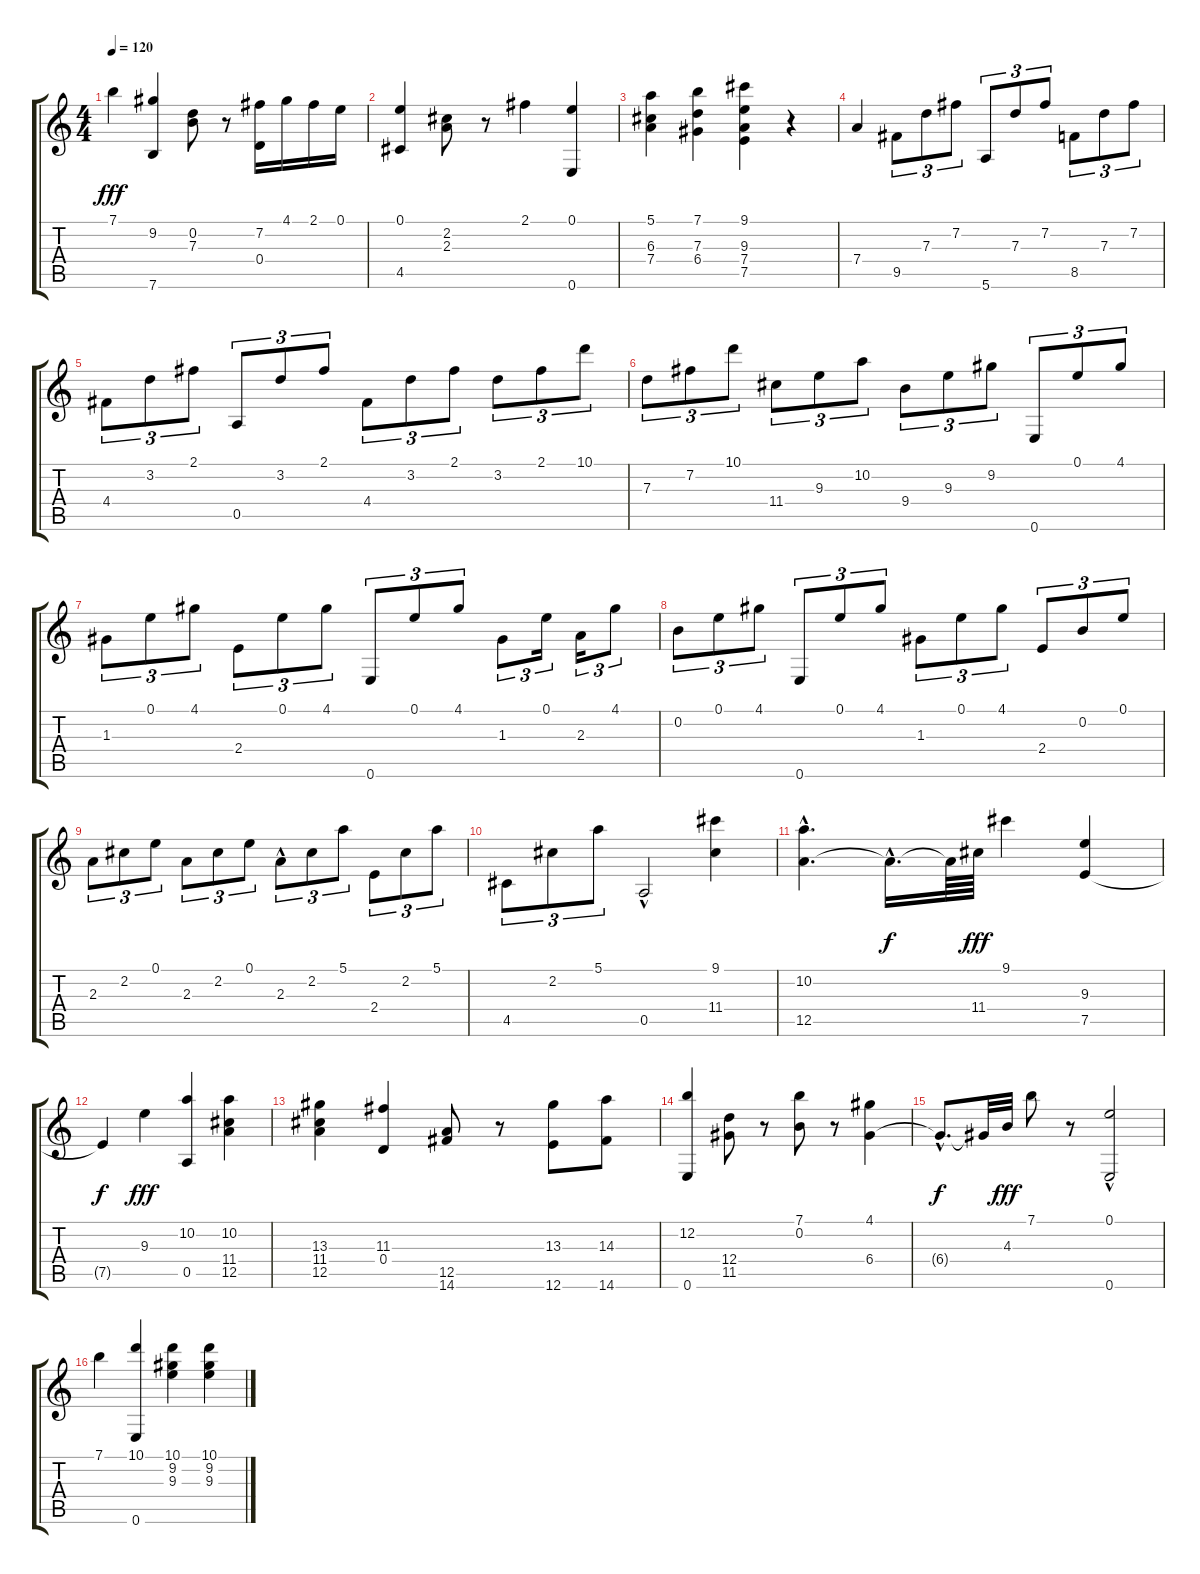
\track "" {instrument acousticguitarnylon}
\staff {score tabs}
\tuning (E4 B3 G3 D3 A2 E2) {hide}
\ts (4 4)
\tempo 120
\clef g2
\ks c
7.1.4{dy fff} (9.2 7.6).4 (0.2 7.3).8 r.8 (7.2 0.4).16 4.1.16 2.1.16 0.1.16 |
(0.1 4.5).4 (2.2 2.3).8 r.8 2.1.4 (0.1 0.6).4 |
(5.1 6.3 7.4).4 (7.1 7.3 6.4).4 (9.1 9.3 7.4 7.5).4 r.4 |
7.4.4 9.5.8{tu (3 2)} 7.3.8{tu (3 2)} 7.2.8{tu (3 2)} 5.6.8{tu (3 2)} 7.3.8{tu (3 2)} 7.2.8{tu (3 2)} 8.5.8{tu (3 2)} 7.3.8{tu (3 2)} 7.2.8{tu (3 2)} |
4.4.8{tu (3 2)} 3.2.8{tu (3 2)} 2.1.8{tu (3 2)} 0.5.8{tu (3 2)} 3.2.8{tu (3 2)} 2.1.8{tu (3 2)} 4.4.8{tu (3 2)} 3.2.8{tu (3 2)} 2.1.8{tu (3 2)} 3.2.8{tu (3 2)} 2.1.8{tu (3 2)} 10.1.8{tu (3 2)} |
7.3.8{tu (3 2)} 7.2.8{tu (3 2)} 10.1.8{tu (3 2)} 11.4.8{tu (3 2)} 9.3.8{tu (3 2)} 10.2.8{tu (3 2)} 9.4.8{tu (3 2)} 9.3.8{tu (3 2)} 9.2.8{tu (3 2)} 0.6.8{tu (3 2)} 0.1.8{tu (3 2)} 4.1.8{tu (3 2)} |
1.3.8{tu (3 2)} 0.1.8{tu (3 2)} 4.1.8{tu (3 2)} 2.4.8{tu (3 2)} 0.1.8{tu (3 2)} 4.1.8{tu (3 2)} 0.6.8{tu (3 2)} 0.1.8{tu (3 2)} 4.1.8{tu (3 2)} 1.3.8{tu (3 2)} 0.1.16{tu (3 2)} 2.3.16{tu (3 2)} 4.1.8{tu (3 2)} |
0.2.8{tu (3 2)} 0.1.8{tu (3 2)} 4.1.8{tu (3 2)} 0.6.8{tu (3 2)} 0.1.8{tu (3 2)} 4.1.8{tu (3 2)} 1.3.8{tu (3 2)} 0.1.8{tu (3 2)} 4.1.8{tu (3 2)} 2.4.8{tu (3 2)} 0.2.8{tu (3 2)} 0.1.8{tu (3 2)} |
2.3.8{tu (3 2)} 2.2.8{tu (3 2)} 0.1.8{tu (3 2)} 2.3.8{tu (3 2)} 2.2.8{tu (3 2)} 0.1.8{tu (3 2)} 2.3{hac}.8{tu (3 2)} 2.2.8{tu (3 2)} 5.1.8{tu (3 2)} 2.4.8{tu (3 2)} 2.2.8{tu (3 2)} 5.1.8{tu (3 2)} |
4.5.8{tu (3 2)} 2.2.8{tu (3 2)} 5.1.8{tu (3 2)} 0.5{hac}.2 (9.1 11.4).4 |
(10.2 12.5{hac}).4{d} 12.5{hac t}.16{d dy f} 12.5{t}.64 11.4.64{dy fff} 9.1.4 (9.3 7.5).4 |
7.5{t}.4{dy f} 9.3.4{dy fff} (10.2 0.5).4 (10.2 11.4 12.5).4 |
(13.3 11.4 12.5).4 (11.3 0.4).4 (12.5 14.6).8 r.8 (13.3 12.6).8 (14.3 14.6).8 |
(12.2 0.6).4 (12.4 11.5).8 r.8 (7.1 0.2).8 r.8 (4.1 6.4).4 |
6.4{hac t}.8{d dy f} 6.4{t}.32 4.3.32{dy fff} 7.1.8 r.8 (0.1 0.6{hac}).2 |
7.1.4 (10.1 0.6).4 (10.1 9.2 9.3).4 (10.1 9.2 9.3).4
